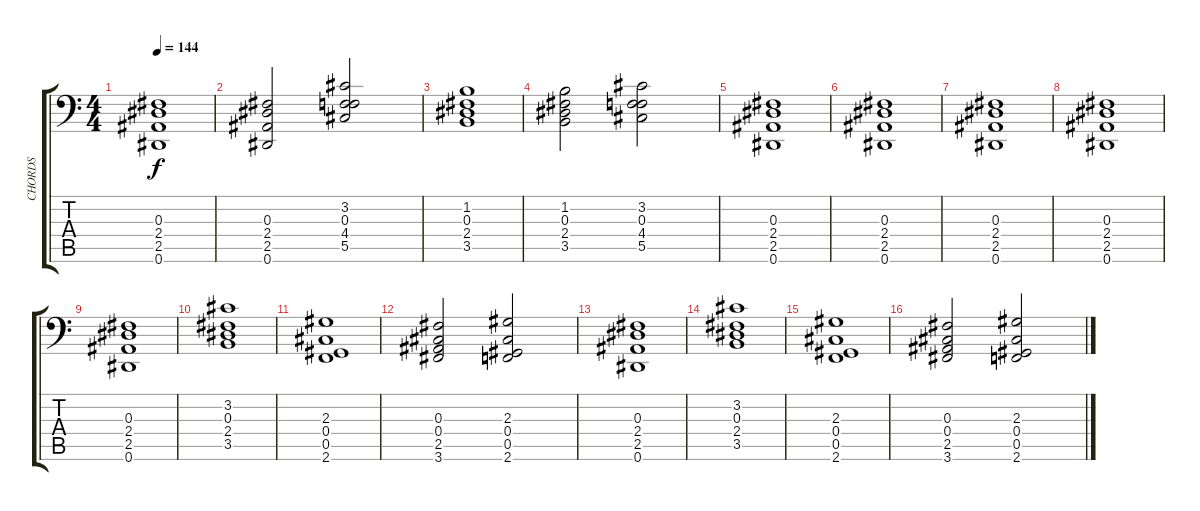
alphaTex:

\track ("CHORDS" "CHORDS") {instrument acousticguitarnylon}
\staff {score tabs}
\tuning (Eb3 Bb2 Gb2 Db2 Ab1 Eb1) {hide}
\ts (4 4)
\tempo 144
\clef f4
\ks c
(0.3 2.4 2.5 0.6).1{dy f} |
(0.3 2.4 2.5 0.6).2{beam merge} (3.2 0.3 4.4 5.5).2 |
(1.2 0.3 2.4 3.5).1 |
(1.2 0.3 2.4 3.5).2 (3.2 0.3 4.4 5.5).2 |
(0.3 2.4 2.5 0.6).1 |
(0.3 2.4 2.5 0.6).1 |
(0.3 2.4 2.5 0.6).1 |
(0.3 2.4 2.5 0.6).1 |
(0.3 2.4 2.5 0.6).1 |
(3.2 0.3 2.4 3.5).1 |
(2.3 0.4 0.5 2.6).1 |
(0.3 0.4 2.5 3.6).2 (2.3 0.4 0.5 2.6).2 |
(0.3 2.4 2.5 0.6).1 |
(3.2 0.3 2.4 3.5).1 |
(2.3 0.4 0.5 2.6).1 |
(0.3 0.4 2.5 3.6).2 (2.3 0.4 0.5 2.6).2
